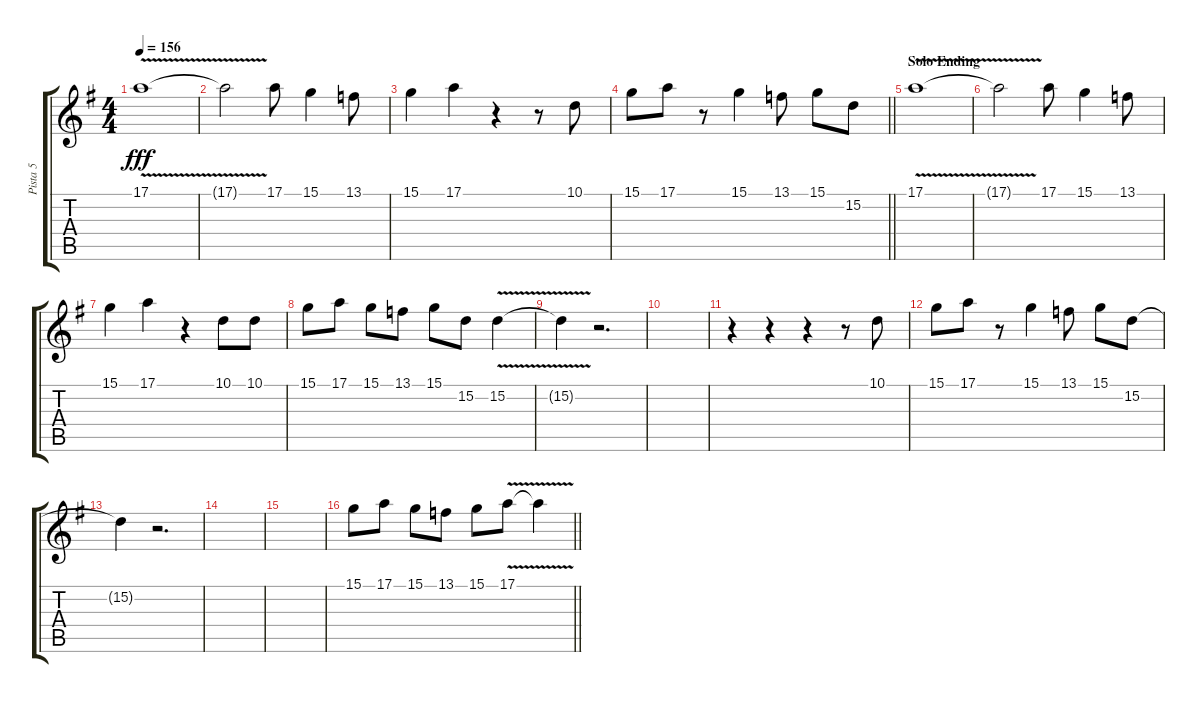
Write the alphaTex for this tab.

\track ("Pista 5" "Pista 5") {instrument tangoaccordion}
\staff {score tabs}
\tuning (E4 B3 G3 D3 A2 E2) {hide}
\ts (4 4)
\tempo 156
\clef g2
\ks eminor
17.1{v}.1{dy fff} |
17.1{t}.2 17.1.8 15.1.4 13.1.8 |
15.1.4 17.1.4 r.4 r.8 10.1.8 |
\barLineRight lightlight
15.1.8 17.1.8 r.8 15.1.4 13.1.8 15.1.8 15.2.8 |
\section ("" "Solo Ending")
17.1{v}.1 |
17.1{t}.2 17.1.8 15.1.4 13.1.8 |
15.1.4 17.1.4 r.4 10.1.8 10.1.8 |
15.1.8 17.1.8 15.1.8 13.1.8 15.1.8 15.2.8 15.2{v}.4 |
15.2{t}.4 r.2{d} |
|
r.4 r.4 r.4 r.8 10.1.8 |
15.1.8 17.1.8 r.8 15.1.4 13.1.8 15.1.8 15.2.8 |
15.2{t}.4 r.2{d} |
|
|
\barLineRight lightlight
15.1.8 17.1.8 15.1.8 13.1.8 15.1.8 17.1{v}.8 17.1{t}.4
